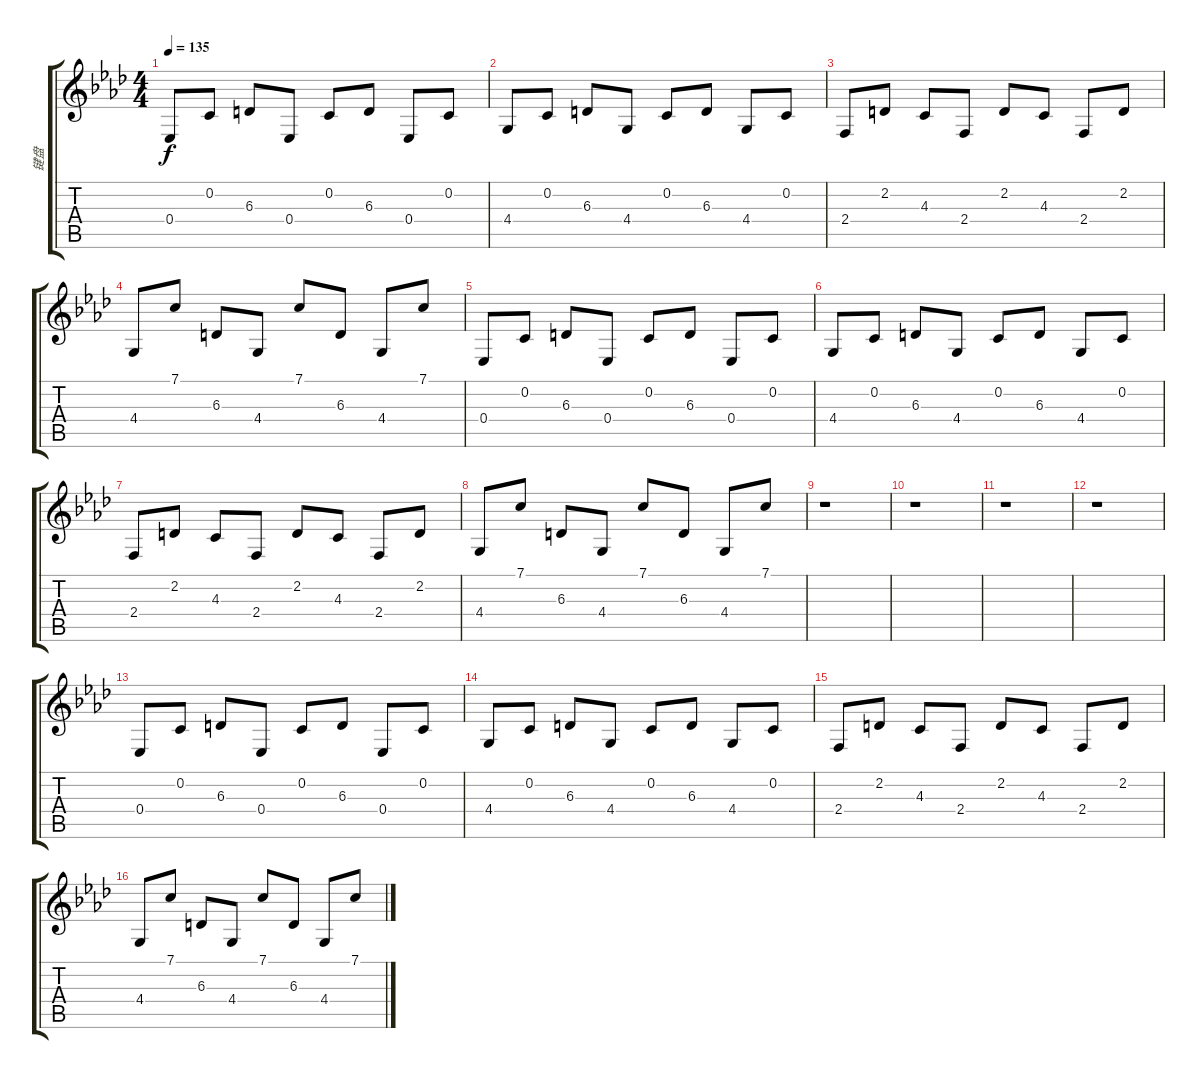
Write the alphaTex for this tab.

\track ("键盘" "键盘") {instrument brightacousticpiano}
\staff {score tabs}
\tuning (F4 C4 Ab3 Eb3 Bb2 F2) {hide}
\ts (4 4)
\tempo 135
\clef g2
\ks ab
0.4.8{dy f} 0.2.8 6.3.8 0.4.8 0.2.8 6.3.8 0.4.8 0.2.8 |
4.4.8 0.2.8 6.3.8 4.4.8 0.2.8 6.3.8 4.4.8 0.2.8 |
2.4.8 2.2.8 4.3.8 2.4.8 2.2.8 4.3.8 2.4.8 2.2.8 |
4.4.8 7.1.8 6.3.8 4.4.8 7.1.8 6.3.8 4.4.8 7.1.8 |
0.4.8 0.2.8 6.3.8 0.4.8 0.2.8 6.3.8 0.4.8 0.2.8 |
4.4.8 0.2.8 6.3.8 4.4.8 0.2.8 6.3.8 4.4.8 0.2.8 |
2.4.8 2.2.8 4.3.8 2.4.8 2.2.8 4.3.8 2.4.8 2.2.8 |
4.4.8 7.1.8 6.3.8 4.4.8 7.1.8 6.3.8 4.4.8 7.1.8 |
r.1 |
r.1 |
r.1 |
r.1 |
0.4.8 0.2.8 6.3.8 0.4.8 0.2.8 6.3.8 0.4.8 0.2.8 |
4.4.8 0.2.8 6.3.8 4.4.8 0.2.8 6.3.8 4.4.8 0.2.8 |
2.4.8 2.2.8 4.3.8 2.4.8 2.2.8 4.3.8 2.4.8 2.2.8 |
4.4.8 7.1.8 6.3.8 4.4.8 7.1.8 6.3.8 4.4.8 7.1.8
